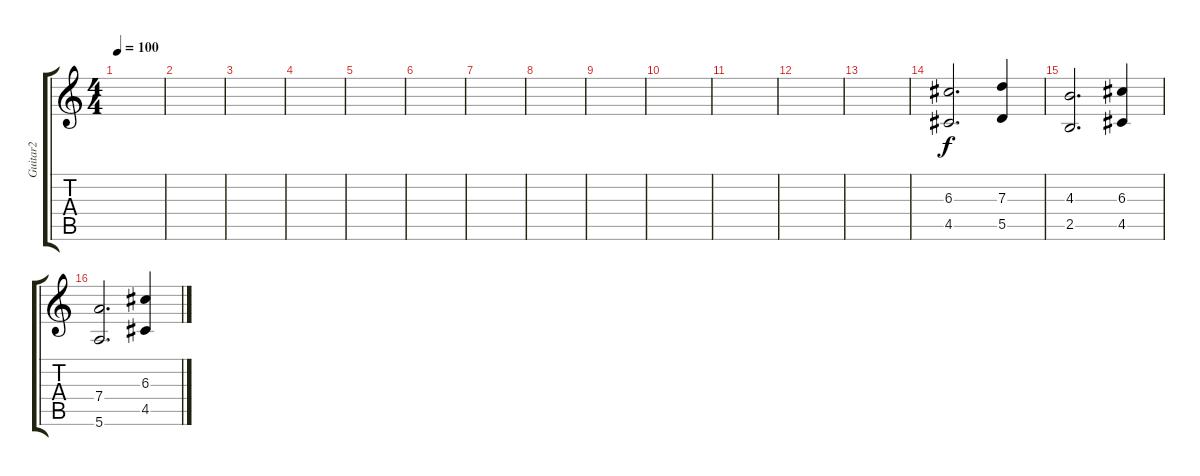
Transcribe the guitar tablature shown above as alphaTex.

\track ("Guitar2" "Guitar2") {instrument distortionguitar}
\staff {score tabs}
\tuning (E4 B3 G3 D3 A2 E2) {hide}
\ts (4 4)
\tempo 100
\clef g2
\ks c
|
|
|
|
|
|
|
|
|
|
|
|
|
(6.3 4.5).2{d} (7.3 5.5).4 |
(4.3 2.5).2{d} (6.3 4.5).4 |
(7.4 5.6).2{d} (6.3 4.5).4
